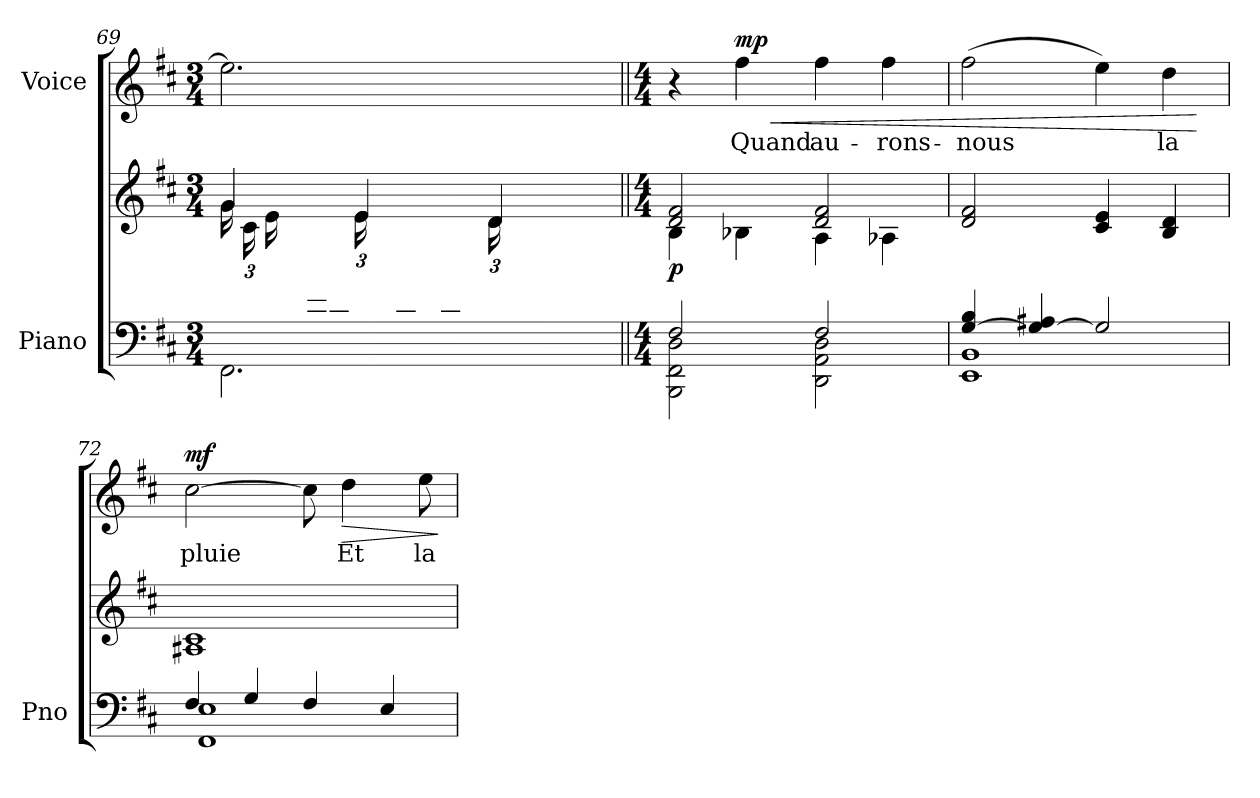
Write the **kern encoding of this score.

**kern	**kern	**dynam	**kern	**text	**dynam
*part2	*part2	*part2	*part1	*part1	*part1
*staff3	*staff2	*staff2/3	*staff1	*staff1	*staff1
*I"Piano	*	*	*I"Voice	*	*
*I'Pno	*	*	*	*	*
*clefF4	*clefG2	*	*clefG2	*	*
*k[f#c#]	*k[f#c#]	*	*k[f#c#]	*	*
*M3/4	*M3/4	*	*M3/4	*	*
*MM94	*MM94	*	*MM94	*	*
=69	=69	=69	=69	=69	=69
*^	*^	*	*	*	*
*	*	*	*Xbrackettup	*	*	*	*
*	*	*	*	*	*^	*	*
*	*	*	*	*	*	*^	*	*
8ryy	2.FF#\	4g/	24g\LL	.	2.ee\]	4ryy	2ryy	.	.
.	.	.	24c#\	.	.	.	.	.	.
.	.	.	24e\	.	.	.	.	.	.
24A#X/	.	.	8ryy	.	.	.	.	.	.
24e/	.	.	.	.	.	.	.	.	.
24c#/JJ	.	.	.	.	.	.	.	.	.
*	*	*	*	*	*MM90	*	*	*	*
24ryy	.	4e/	24e\LL	.	.	2ryy	.	.	.
24A#/	.	.	24%5ryy	.	.	.	.	.	.
24c#/	.	.	.	.	.	.	.	.	.
24G/	.	.	.	.	.	.	.	.	.
24c#/	.	.	.	.	.	.	.	.	.
24A#/JJ	.	.	.	.	.	.	.	.	.
*	*	*	*	*	*MM86	*	*	*	*
24ryy	.	4d/	24d\LL	.	.	.	4ryy	.	.
24G/	.	.	24%5ryy	.	.	.	.	.	.
24A#/	.	.	.	.	.	.	.	.	.
24E/	.	.	.	.	.	.	.	.	.
24A#/	.	.	.	.	.	.	.	.	.
24F#/JJ	.	.	.	.	.	.	.	.	.
*	*	*	*	*	*v	*v	*v	*	*
!!LO:LB:g=z
=70||	=70||	=70||	=70||	=70||	=70||	=70||	=70||
*M4/4	*	*M4/4	*	*	*M4/4	*	*
*	*	*	*	*	*MM80	*	*
*	*	*	*	*	*^	*	*
*	*	*	*	*	*	*^	*	*
!	!	!	!	!	!LO:TX:a:B:t=Plus lent (grave)	!	!	!	!
!	!	!	!	!LO:DY:b	!	!	!	!	!
*	*	*	*	*	*v	*v	*v	*	*
2F#/	2BBB\ 2FF#\ 2D\	2d/ 2f#/	4B\	p	4r	.	.
!	!	!	!	!	!	!LO:LY:b	!LO:HP:b
!	!	!	!	!	!	!	!LO:DY:n=1:a
.	.	.	4B-X\	.	4ff#\	Quand	< mp
!	!	!	!	!	!	!LO:LY:b	!
2F#/	2DD\ 2AA\ 2D\	2d/ 2f#/	4A\	.	4ff#\	au-	.
!	!	!	!	!	!	!LO:LY:b	!
.	.	.	4A-X\	.	4ff#\	-rons-	.
=71	=71	=71	=71	=71	=71	=71	=71
!	!	!	!	!	!	!LO:LY:b	!
*	*	*v	*v	*	*	*	*
[4G/ 4B/	1EE 1BB	2d/ 2f#/	.	(>2ff#\	-nous	.
4G/_ 4A#X/	.	.	.	.	.	.
2G/]	.	4c#/ 4e/	.	4ee\)	.	.
!	!	!	!	!	!LO:LY:b	!
.	.	4B/ 4d/	.	4dd\	la	.
*v	*v	*	*	*	*	*
.	.	.	.	.	[
=72	=72	=72	=72	=72	=72
*^	*	*	*	*	*
!	!	!	!	!	!LO:LY:b	!LO:DY:a
4F#/	1FF# 1E	1A#X 1c#	.	[2cc#\	pluie	mf
4G/	.	.	.	.	.	.
4F#/	.	.	.	8cc#\]	.	.
!	!	!	!	!	!LO:LY:b	!LO:HP:b
.	.	.	.	4dd\	Et	>
4E/	.	.	.	.	.	.
!	!	!	!	!	!LO:LY:b	!
.	.	.	.	8ee\	la	.
*v	*v	*	*	*	*	*
.	.	.	.	.	]
=	=	=	=	=	=
*-	*-	*-	*-	*-	*-
